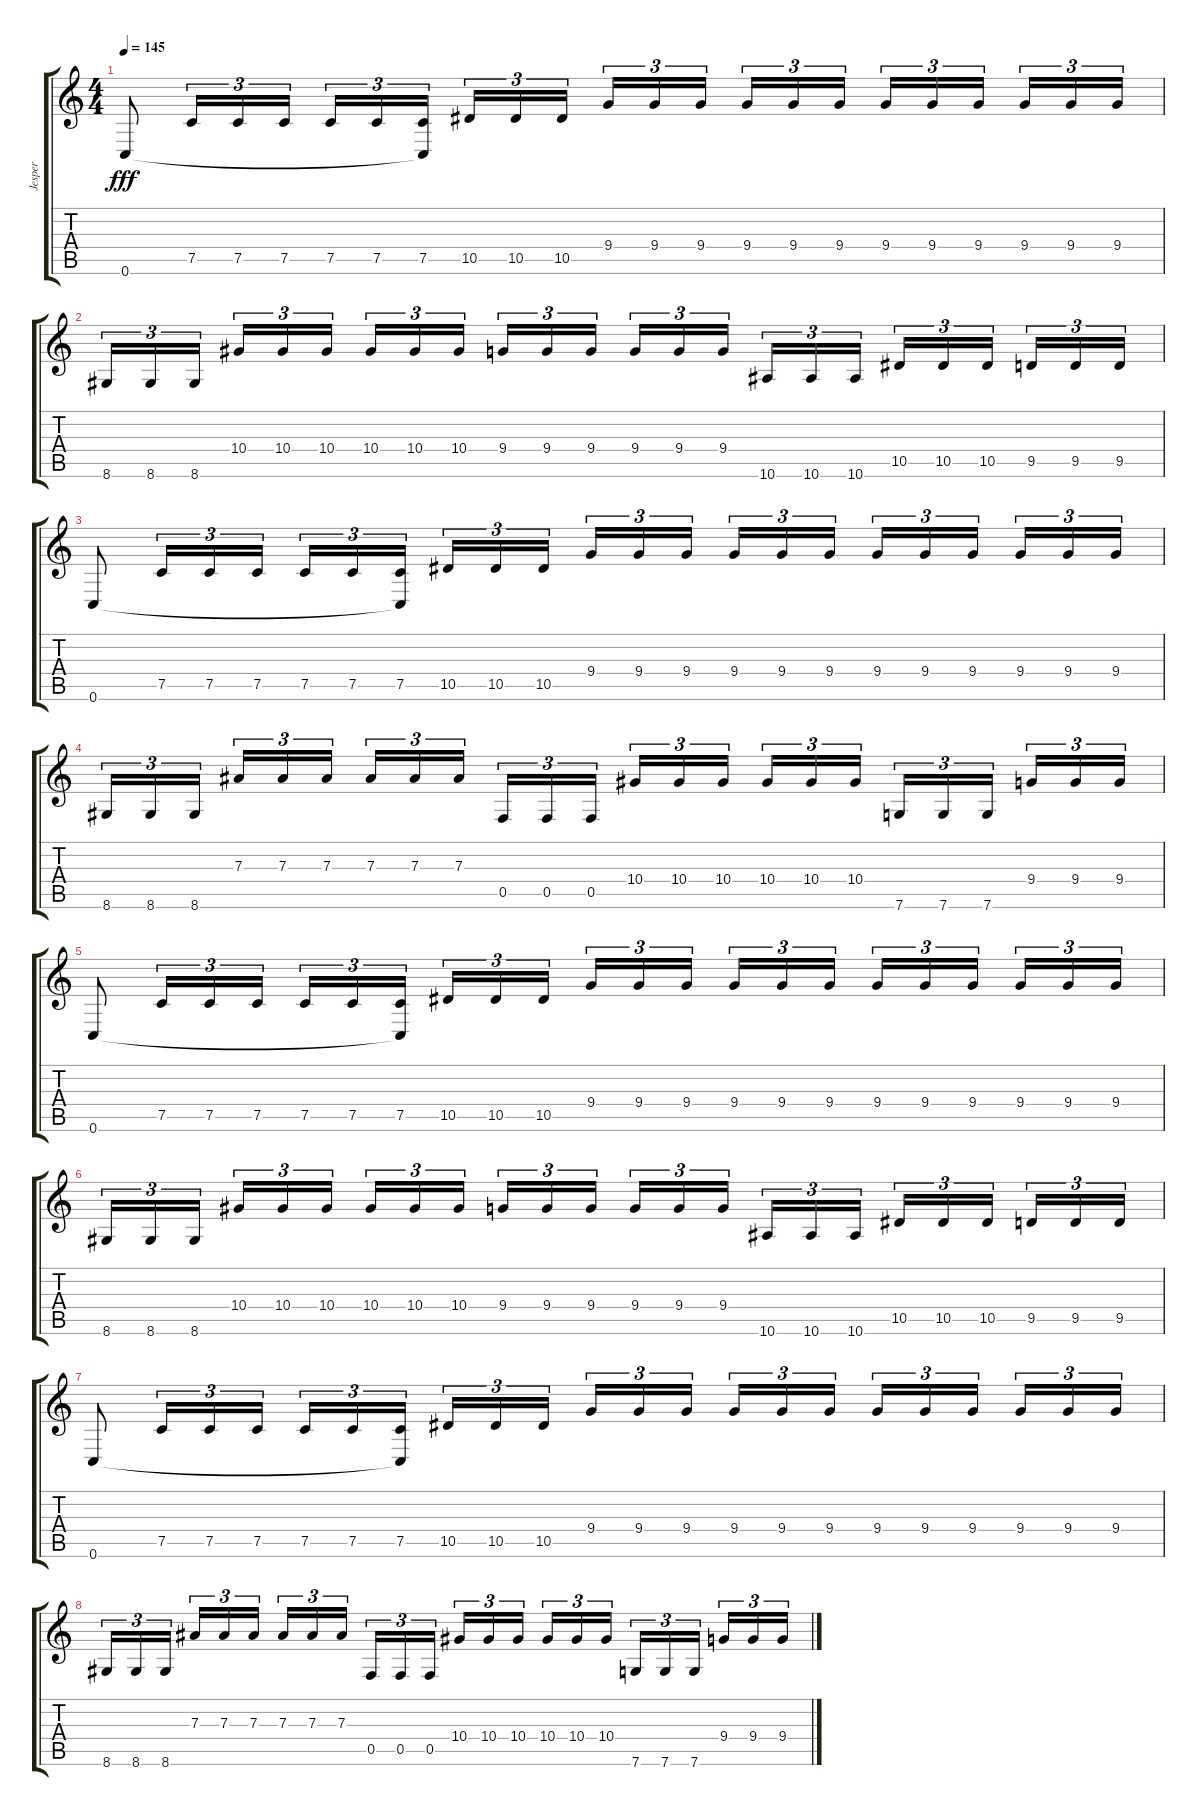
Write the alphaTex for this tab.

\track ("Jesper" "Jesper") {instrument overdrivenguitar}
\staff {score tabs}
\tuning (C4 G3 Eb3 Bb2 F2 C2) {hide}
\ts (4 4)
\tempo 145
\clef g2
\ks c
0.6.8{dy fff} 7.5.16{tu (3 2)} 7.5.16{tu (3 2)} 7.5.16{tu (3 2)} 7.5.16{tu (3 2)} 7.5.16{tu (3 2)} (7.5 0.6{t}).16{tu (3 2)} 10.5.16{tu (3 2)} 10.5.16{tu (3 2)} 10.5.16{tu (3 2)} 9.4.16{tu (3 2)} 9.4.16{tu (3 2)} 9.4.16{tu (3 2)} 9.4.16{tu (3 2)} 9.4.16{tu (3 2)} 9.4.16{tu (3 2)} 9.4.16{tu (3 2)} 9.4.16{tu (3 2)} 9.4.16{tu (3 2)} 9.4.16{tu (3 2)} 9.4.16{tu (3 2)} 9.4.16{tu (3 2)} |
8.6.16{tu (3 2)} 8.6.16{tu (3 2)} 8.6.16{tu (3 2)} 10.4.16{tu (3 2)} 10.4.16{tu (3 2)} 10.4.16{tu (3 2)} 10.4.16{tu (3 2)} 10.4.16{tu (3 2)} 10.4.16{tu (3 2)} 9.4.16{tu (3 2)} 9.4.16{tu (3 2)} 9.4.16{tu (3 2)} 9.4.16{tu (3 2)} 9.4.16{tu (3 2)} 9.4.16{tu (3 2)} 10.6.16{tu (3 2)} 10.6.16{tu (3 2)} 10.6.16{tu (3 2)} 10.5.16{tu (3 2)} 10.5.16{tu (3 2)} 10.5.16{tu (3 2)} 9.5.16{tu (3 2)} 9.5.16{tu (3 2)} 9.5.16{tu (3 2)} |
0.6.8 7.5.16{tu (3 2)} 7.5.16{tu (3 2)} 7.5.16{tu (3 2)} 7.5.16{tu (3 2)} 7.5.16{tu (3 2)} (7.5 0.6{t}).16{tu (3 2)} 10.5.16{tu (3 2)} 10.5.16{tu (3 2)} 10.5.16{tu (3 2)} 9.4.16{tu (3 2)} 9.4.16{tu (3 2)} 9.4.16{tu (3 2)} 9.4.16{tu (3 2)} 9.4.16{tu (3 2)} 9.4.16{tu (3 2)} 9.4.16{tu (3 2)} 9.4.16{tu (3 2)} 9.4.16{tu (3 2)} 9.4.16{tu (3 2)} 9.4.16{tu (3 2)} 9.4.16{tu (3 2)} |
8.6.16{tu (3 2)} 8.6.16{tu (3 2)} 8.6.16{tu (3 2)} 7.3.16{tu (3 2)} 7.3.16{tu (3 2)} 7.3.16{tu (3 2)} 7.3.16{tu (3 2)} 7.3.16{tu (3 2)} 7.3.16{tu (3 2)} 0.5.16{tu (3 2)} 0.5.16{tu (3 2)} 0.5.16{tu (3 2)} 10.4.16{tu (3 2)} 10.4.16{tu (3 2)} 10.4.16{tu (3 2)} 10.4.16{tu (3 2)} 10.4.16{tu (3 2)} 10.4.16{tu (3 2)} 7.6.16{tu (3 2)} 7.6.16{tu (3 2)} 7.6.16{tu (3 2)} 9.4.16{tu (3 2)} 9.4.16{tu (3 2)} 9.4.16{tu (3 2)} |
0.6.8 7.5.16{tu (3 2)} 7.5.16{tu (3 2)} 7.5.16{tu (3 2)} 7.5.16{tu (3 2)} 7.5.16{tu (3 2)} (7.5 0.6{t}).16{tu (3 2)} 10.5.16{tu (3 2)} 10.5.16{tu (3 2)} 10.5.16{tu (3 2)} 9.4.16{tu (3 2)} 9.4.16{tu (3 2)} 9.4.16{tu (3 2)} 9.4.16{tu (3 2)} 9.4.16{tu (3 2)} 9.4.16{tu (3 2)} 9.4.16{tu (3 2)} 9.4.16{tu (3 2)} 9.4.16{tu (3 2)} 9.4.16{tu (3 2)} 9.4.16{tu (3 2)} 9.4.16{tu (3 2)} |
8.6.16{tu (3 2)} 8.6.16{tu (3 2)} 8.6.16{tu (3 2)} 10.4.16{tu (3 2)} 10.4.16{tu (3 2)} 10.4.16{tu (3 2)} 10.4.16{tu (3 2)} 10.4.16{tu (3 2)} 10.4.16{tu (3 2)} 9.4.16{tu (3 2)} 9.4.16{tu (3 2)} 9.4.16{tu (3 2)} 9.4.16{tu (3 2)} 9.4.16{tu (3 2)} 9.4.16{tu (3 2)} 10.6.16{tu (3 2)} 10.6.16{tu (3 2)} 10.6.16{tu (3 2)} 10.5.16{tu (3 2)} 10.5.16{tu (3 2)} 10.5.16{tu (3 2)} 9.5.16{tu (3 2)} 9.5.16{tu (3 2)} 9.5.16{tu (3 2)} |
0.6.8 7.5.16{tu (3 2)} 7.5.16{tu (3 2)} 7.5.16{tu (3 2)} 7.5.16{tu (3 2)} 7.5.16{tu (3 2)} (7.5 0.6{t}).16{tu (3 2)} 10.5.16{tu (3 2)} 10.5.16{tu (3 2)} 10.5.16{tu (3 2)} 9.4.16{tu (3 2)} 9.4.16{tu (3 2)} 9.4.16{tu (3 2)} 9.4.16{tu (3 2)} 9.4.16{tu (3 2)} 9.4.16{tu (3 2)} 9.4.16{tu (3 2)} 9.4.16{tu (3 2)} 9.4.16{tu (3 2)} 9.4.16{tu (3 2)} 9.4.16{tu (3 2)} 9.4.16{tu (3 2)} |
8.6.16{tu (3 2)} 8.6.16{tu (3 2)} 8.6.16{tu (3 2)} 7.3.16{tu (3 2)} 7.3.16{tu (3 2)} 7.3.16{tu (3 2)} 7.3.16{tu (3 2)} 7.3.16{tu (3 2)} 7.3.16{tu (3 2)} 0.5.16{tu (3 2)} 0.5.16{tu (3 2)} 0.5.16{tu (3 2)} 10.4.16{tu (3 2)} 10.4.16{tu (3 2)} 10.4.16{tu (3 2)} 10.4.16{tu (3 2)} 10.4.16{tu (3 2)} 10.4.16{tu (3 2)} 7.6.16{tu (3 2)} 7.6.16{tu (3 2)} 7.6.16{tu (3 2)} 9.4.16{tu (3 2)} 9.4.16{tu (3 2)} 9.4.16{tu (3 2)}
